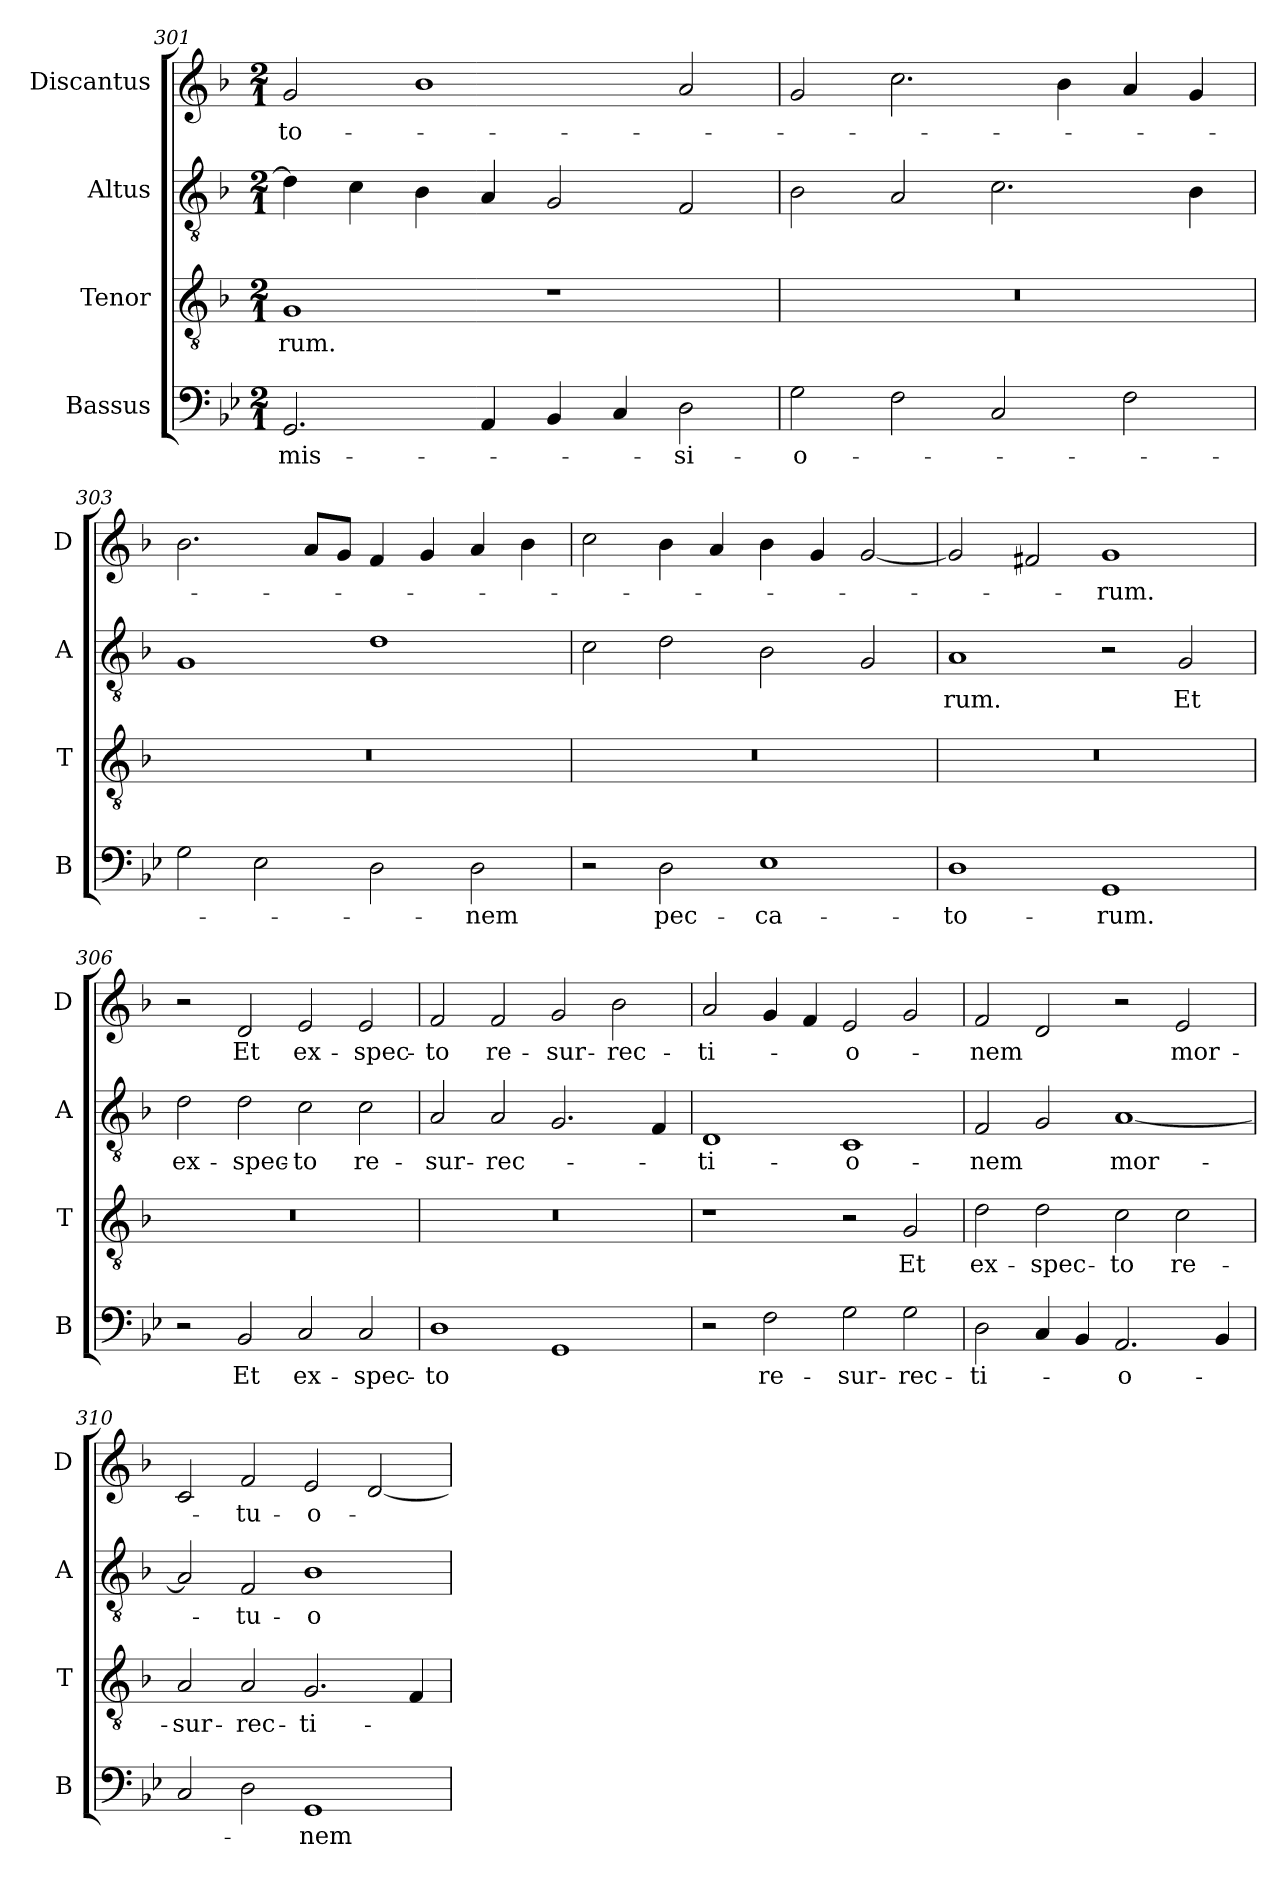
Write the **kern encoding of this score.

**kern	**text	**kern	**text	**kern	**text	**kern	**text
*part4	*part4	*part3	*part3	*part2	*part2	*part1	*part1
*staff4	*staff4	*staff3	*staff3	*staff2	*staff2	*staff1	*staff1
*I"Bassus	*	*I"Tenor	*	*I"Altus	*	*I"Discantus	*
*I'B	*	*I'T	*	*I'A	*	*I'D	*
*clefF4	*	*clefGv2	*	*clefGv2	*	*clefG2	*
*k[b-e-]	*	*k[b-]	*	*k[b-]	*	*k[b-]	*
*M2/1	*	*M2/1	*	*M2/1	*	*M2/1	*
=301	=301	=301	=301	=301	=301	=301	=301
2.GG	-mis-	1G	-rum.	4d]	.	2g	-to-
.	.	.	.	4c	.	.	.
.	.	.	.	4B-	.	1b-	.
4AA	.	.	.	4A	.	.	.
4BB-	.	1r	.	2G	.	.	.
4C	.	.	.	.	.	.	.
2D	-si-	.	.	2F	.	2a	.
=302	=302	=302	=302	=302	=302	=302	=302
2G	-o-	0r	.	2B-	.	2g	.
2F	.	.	.	2A	.	2.cc	.
2C	.	.	.	2.c	.	.	.
.	.	.	.	.	.	4b-	.
2F	.	.	.	.	.	4a	.
.	.	.	.	4B-	.	4g	.
=303	=303	=303	=303	=303	=303	=303	=303
2G	.	0r	.	1G	.	2.b-	.
2E-	.	.	.	.	.	.	.
.	.	.	.	.	.	8aL	.
.	.	.	.	.	.	8gJ	.
2D	.	.	.	1d	.	4f	.
.	.	.	.	.	.	4g	.
2D	-nem	.	.	.	.	4a	.
.	.	.	.	.	.	4b-	.
=304	=304	=304	=304	=304	=304	=304	=304
2r	.	0r	.	2c	.	2cc	.
2D	pec-	.	.	2d	.	4b-	.
.	.	.	.	.	.	4a	.
1E-	-ca-	.	.	2B-	.	4b-	.
.	.	.	.	.	.	4g	.
.	.	.	.	2G	.	[2g	.
=305	=305	=305	=305	=305	=305	=305	=305
1D	-to-	0r	.	1A	-rum.	2g]	.
.	.	.	.	.	.	2f#X	.
1GG	-rum.	.	.	2r	.	1g	-rum.
.	.	.	.	2G	Et	.	.
=306	=306	=306	=306	=306	=306	=306	=306
2r	.	0r	.	2d	ex-	2r	.
2BB-	Et	.	.	2d	-spec-	2d	Et
2C	ex-	.	.	2c	-to	2e	ex-
2C	-spec-	.	.	2c	re-	2e	-spec-
=307	=307	=307	=307	=307	=307	=307	=307
1D	-to	0r	.	2A	-sur-	2f	-to
.	.	.	.	2A	-rec-	2f	re-
1GG	.	.	.	2.G	.	2g	-sur-
.	.	.	.	.	.	2b-	-rec-
.	.	.	.	4F	.	.	.
=308	=308	=308	=308	=308	=308	=308	=308
2r	.	1r	.	1D	-ti-	2a	-ti-
2F	re-	.	.	.	.	4g	.
.	.	.	.	.	.	4f	.
2G	-sur-	2r	.	1C	-o-	2e	-o-
2G	-rec-	2G	Et	.	.	2g	.
=309	=309	=309	=309	=309	=309	=309	=309
2D	-ti-	2d	ex-	2F	-nem	2f	-nem
4C	.	2d	-spec-	2G	.	2d	.
4BB-	.	.	.	.	.	.	.
2.AA	-o-	2c	-to	[1A	mor-	2r	.
.	.	2c	re-	.	.	2e	mor-
4BB-	.	.	.	.	.	.	.
=310	=310	=310	=310	=310	=310	=310	=310
2C	.	2A	-sur-	2A]	.	2c	.
2D	.	2A	-rec-	2F	-tu-	2f	-tu-
1GG	-nem	2.G	-ti-	1B-	-o-	2e	-o-
.	.	.	.	.	.	[2d	.
.	.	4F	.	.	.	.	.
=	=	=	=	=	=	=	=
*-	*-	*-	*-	*-	*-	*-	*-
